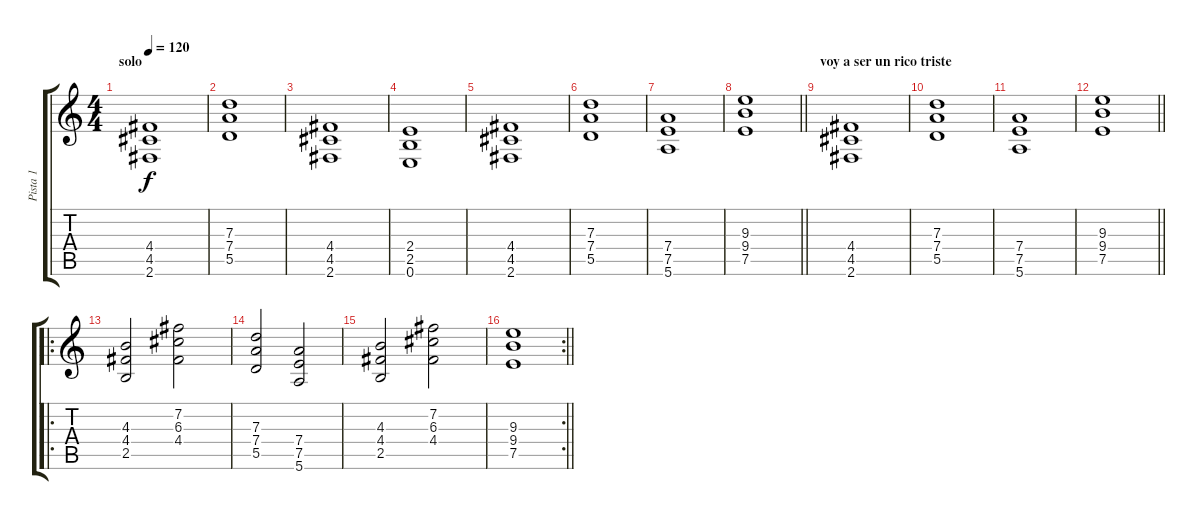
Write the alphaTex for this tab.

\track ("Pista 1" "Pista 1") {instrument overdrivenguitar}
\staff {score tabs}
\tuning (E4 B3 G3 D3 A2 E2) {hide}
\ts (4 4)
\section ("" "solo")
\tempo 120
\clef g2
\ks c
(4.4 4.5 2.6).1{dy f} |
(7.3 7.4 5.5).1 |
(4.4 4.5 2.6).1 |
(2.4 2.5 0.6).1 |
(4.4 4.5 2.6).1 |
(7.3 7.4 5.5).1 |
(7.4 7.5 5.6).1 |
\barLineRight lightlight
(9.3 9.4 7.5).1 |
\section ("" "voy a ser un rico triste")
(4.4 4.5 2.6).1 |
(7.3 7.4 5.5).1 |
(7.4 7.5 5.6).1 |
\barLineRight lightlight
(9.3 9.4 7.5).1 |
\ro
(4.3 4.4 2.5).2 (7.2 6.3 4.4).2 |
(7.3 7.4 5.5).2 (7.4 7.5 5.6).2 |
(4.3 4.4 2.5).2 (7.2 6.3 4.4).2 |
\rc 2
\barLineRight lightlight
(9.3 9.4 7.5).1
